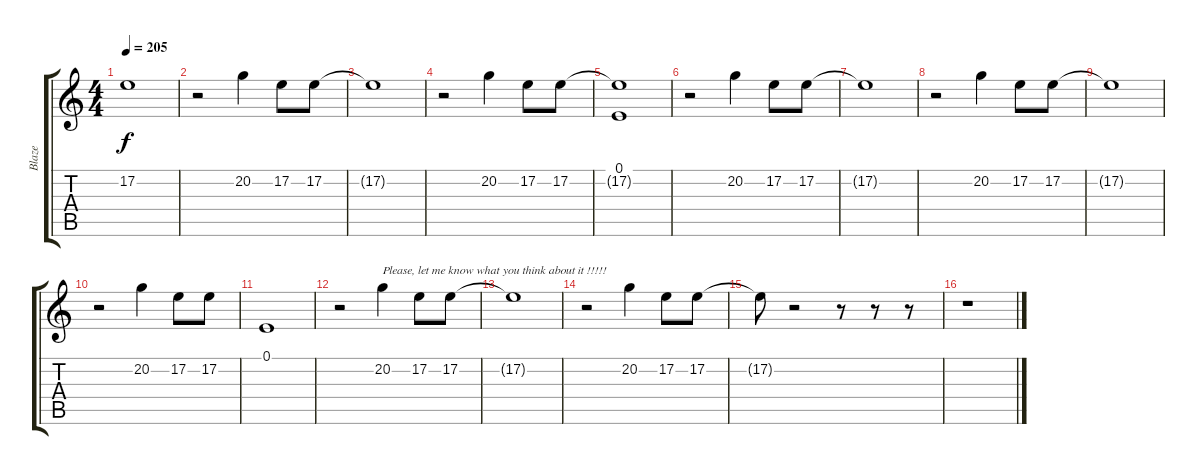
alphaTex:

\track ("Blaze" "Blaze") {instrument lead4chiff}
\staff {score tabs}
\tuning (E4 B3 G3 D3 A2 E2) {hide}
\ts (4 4)
\tempo 205
\clef g2
\ks c
17.2{t}.1{dy f} |
r.2 20.2.4 17.2.8 17.2.8 |
17.2{t}.1 |
r.2 20.2.4 17.2.8 17.2.8 |
(0.1 17.2{t}).1 |
r.2 20.2.4 17.2.8 17.2.8 |
17.2{t}.1 |
r.2 20.2.4 17.2.8 17.2.8 |
17.2{t}.1 |
r.2 20.2.4 17.2.8 17.2.8 |
0.1.1 |
r.2 20.2.4{txt "Please, let me know what you think about it !!!!!"} 17.2.8 17.2.8 |
17.2{t}.1 |
r.2 20.2.4 17.2.8 17.2.8 |
17.2{t}.8 r.2 r.8 r.8 r.8 |
r.1
